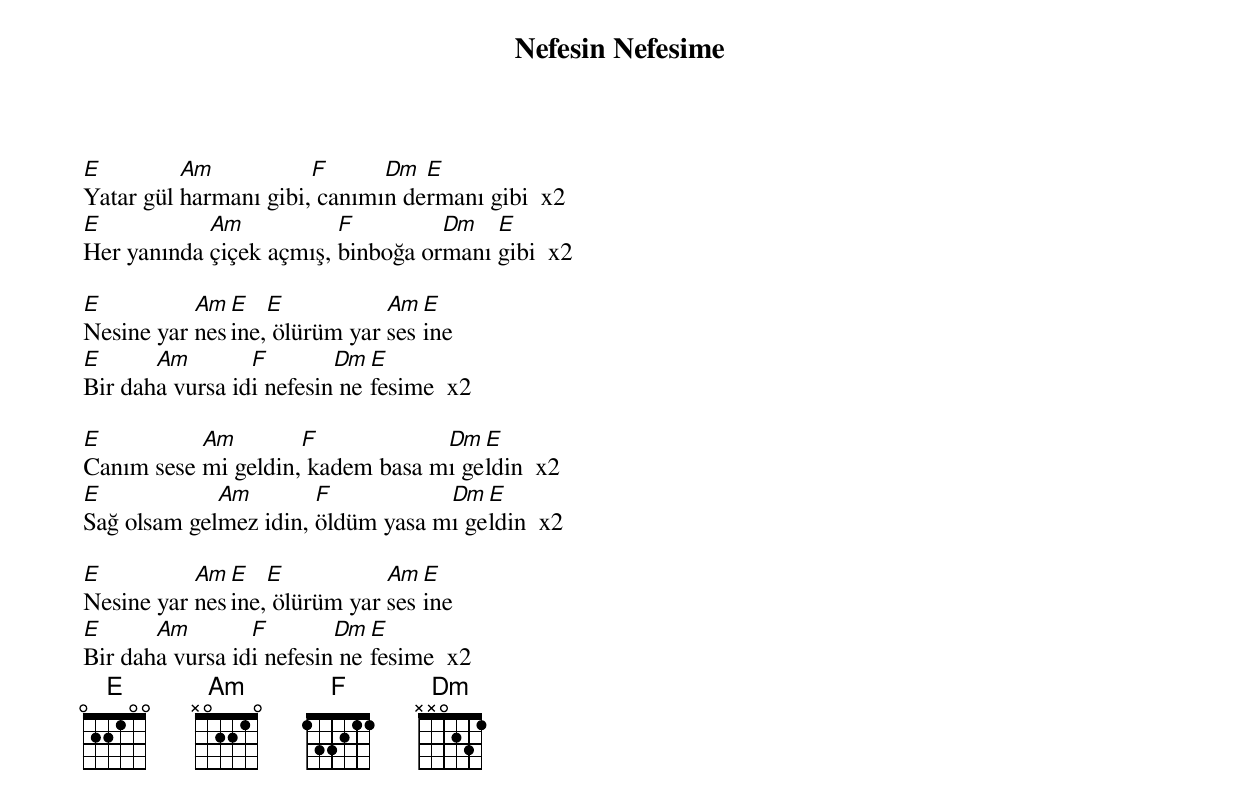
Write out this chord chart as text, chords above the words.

{title: Nefesin Nefesime}
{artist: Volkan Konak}

E         Am           F      Dm  E
Yatar gül harmanı gibi, canımın dermanı gibi  x2
E           Am           F         Dm   E
Her yanında çiçek açmış, binboğa ormanı gibi  x2

E          Am E   E           Am E
Nesine yar nesine, ölürüm yar sesine
E      Am        F        Dm E
Bir daha vursa idi nefesin nefesime  x2

E          Am        F            Dm  E
Canım sese mi geldin, kadem basa mı geldin  x2
E            Am        F           Dm  E
Sağ olsam gelmez idin, öldüm yasa mı geldin  x2

E          Am E   E           Am E
Nesine yar nesine, ölürüm yar sesine
E      Am        F        Dm E
Bir daha vursa idi nefesin nefesime  x2
